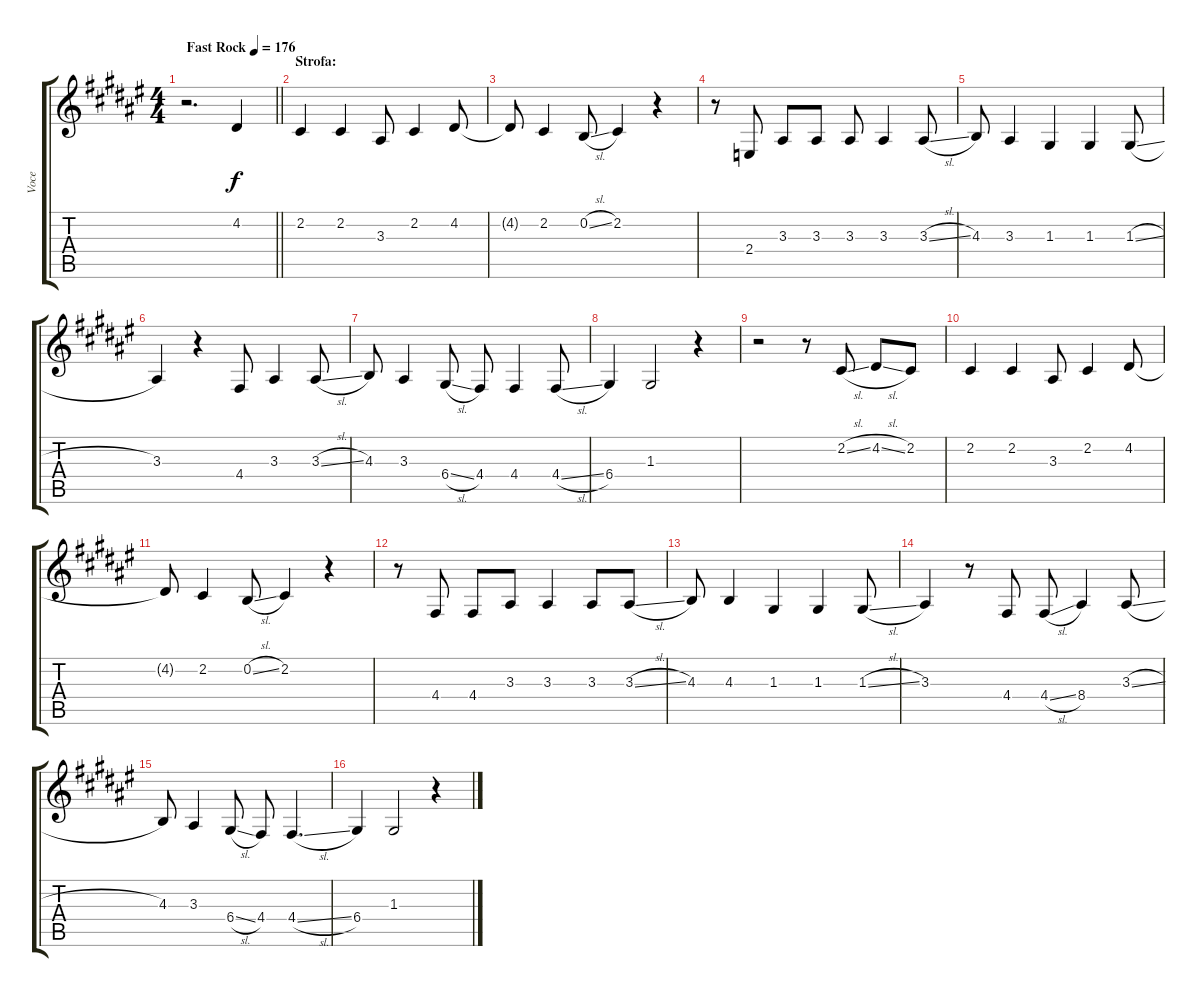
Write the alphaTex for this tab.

\track ("Voce" "Voce") {instrument clarinet}
\staff {score tabs}
\tuning (E4 B3 G3 D3 A2 E2) {hide}
\ts (4 4)
\tempo (176 "Fast Rock")
\clef g2
\barLineRight lightlight
\ks f#
r.2{d dy f instrument clarinet} 4.2.4 |
\section ("" "Strofa:")
2.2.4 2.2.4 3.3.8 2.2.4 4.2.8 |
4.2{t}.8 2.2.4 0.2{sl}.8 2.2.4 r.4 |
r.8 2.4.8 3.3.8 3.3.8 3.3.8 3.3.4 3.3{sl}.8 |
4.3.8 3.3.4 1.3.4 1.3.4 1.3{sl}.8 |
3.3.4 r.4 4.4.8 3.3.4 3.3{sl}.8 |
4.3.8 3.3.4 6.4{sl}.8 4.4.8 4.4.4 4.4{sl}.8 |
6.4.4 1.3.2 r.4 |
r.2 r.8 2.2{sl}.8 4.2{sl}.8 2.2.8 |
2.2.4 2.2.4 3.3.8 2.2.4 4.2.8 |
4.2{t}.8 2.2.4 0.2{sl}.8 2.2.4 r.4 |
r.8 4.4.8 4.4.8 3.3.8 3.3.4 3.3.8 3.3{sl}.8 |
4.3.8 4.3.4 1.3.4 1.3.4 1.3{sl}.8 |
3.3.4 r.8 4.4.8 4.4{sl}.8 8.4.4 3.3{sl}.8 |
4.3.8 3.3.4 6.4{sl}.8 4.4.8 4.4{sl}.4{d} |
6.4.4 1.3.2 r.4
